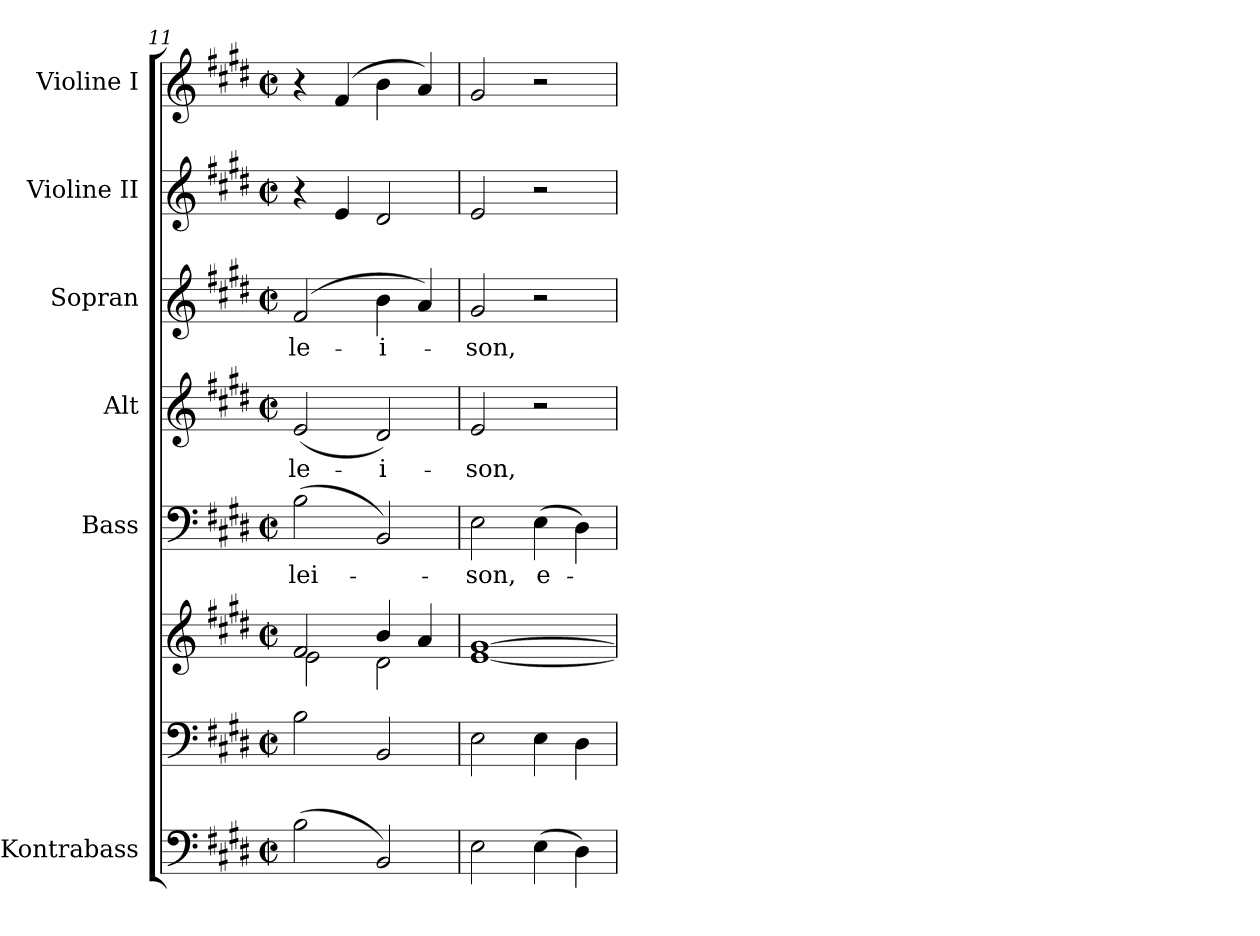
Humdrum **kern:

**kern	**kern	**kern	**kern	**text	**kern	**text	**kern	**text	**kern	**kern
*part7	*part6	*part6	*part5	*part5	*part4	*part4	*part3	*part3	*part2	*part1
*staff8	*staff7	*staff6	*staff5	*staff5	*staff4	*staff4	*staff3	*staff3	*staff2	*staff1
*I"Kontrabass	*	*	*I"Bass	*	*I"Alt	*	*I"Sopran	*	*I"Violine II	*I"Violine I
*I'Kb.	*	*	*I'B.	*	*I'A.	*	*I'S.	*	*I'Vl. II	*I'Vl. I
!!LO:PB:g=z
*clefF4	*clefF4	*clefG2	*clefF4	*	*clefG2	*	*clefG2	*	*clefG2	*clefG2
*ITrd7c12	*	*	*	*	*	*	*	*	*	*
*k[f#c#g#d#]	*k[f#c#g#d#]	*k[f#c#g#d#]	*k[f#c#g#d#]	*	*k[f#c#g#d#]	*	*k[f#c#g#d#]	*	*k[f#c#g#d#]	*k[f#c#g#d#]
*E:	*E:	*E:	*E:	*	*E:	*	*E:	*	*E:	*E:
*M2/2	*M2/2	*M2/2	*M2/2	*	*M2/2	*	*M2/2	*	*M2/2	*M2/2
*met(c|)	*met(c|)	*met(c|)	*met(c|)	*	*met(c|)	*	*met(c|)	*	*met(c|)	*met(c|)
=11	=11	=11	=11	=11	=11	=11	=11	=11	=11	=11
*	*	*^	*	*	*	*	*	*	*	*
!	!	!	!	!	!LO:LY:b	!	!LO:LY:b	!	!LO:LY:b	!	!
(>2BB\	2B\	2f#/	2e\	(>2B\	-lei-	(<2e/	-le-	(2f#/	-le-	4r	4r
.	.	.	.	.	.	.	.	.	.	4e/	(4f#/
!	!	!	!	!	!	!	!LO:LY:b	!	!LO:LY:b	!	!
2BBB/)	2BB/	4b/	2d#\	2BB/)	.	2d#/)	-i-	4b\	-i-	2d#/	4b\
.	.	4a/	.	.	.	.	.	4a/)	.	.	4a/)
=12	=12	=12	=12	=12	=12	=12	=12	=12	=12	=12	=12
!	!	!	!	!	!LO:LY:b	!	!LO:LY:b	!	!LO:LY:b	!	!
2EE\	2E\	[>1g#	[<1e	2E\	-son,	2e/	-son,	2g#/	-son,	2e/	2g#/
!	!	!	!	!	!LO:LY:b	!	!	!	!	!	!
(>4EE\	4E\	.	.	(>4E\	e-	2r	.	2r	.	2r	2r
4DD#\)	4D#\	.	.	4D#\)	.	.	.	.	.	.	.
*	*	*v	*v	*	*	*	*	*	*	*	*
=	=	=	=	=	=	=	=	=	=	=
*-	*-	*-	*-	*-	*-	*-	*-	*-	*-	*-
